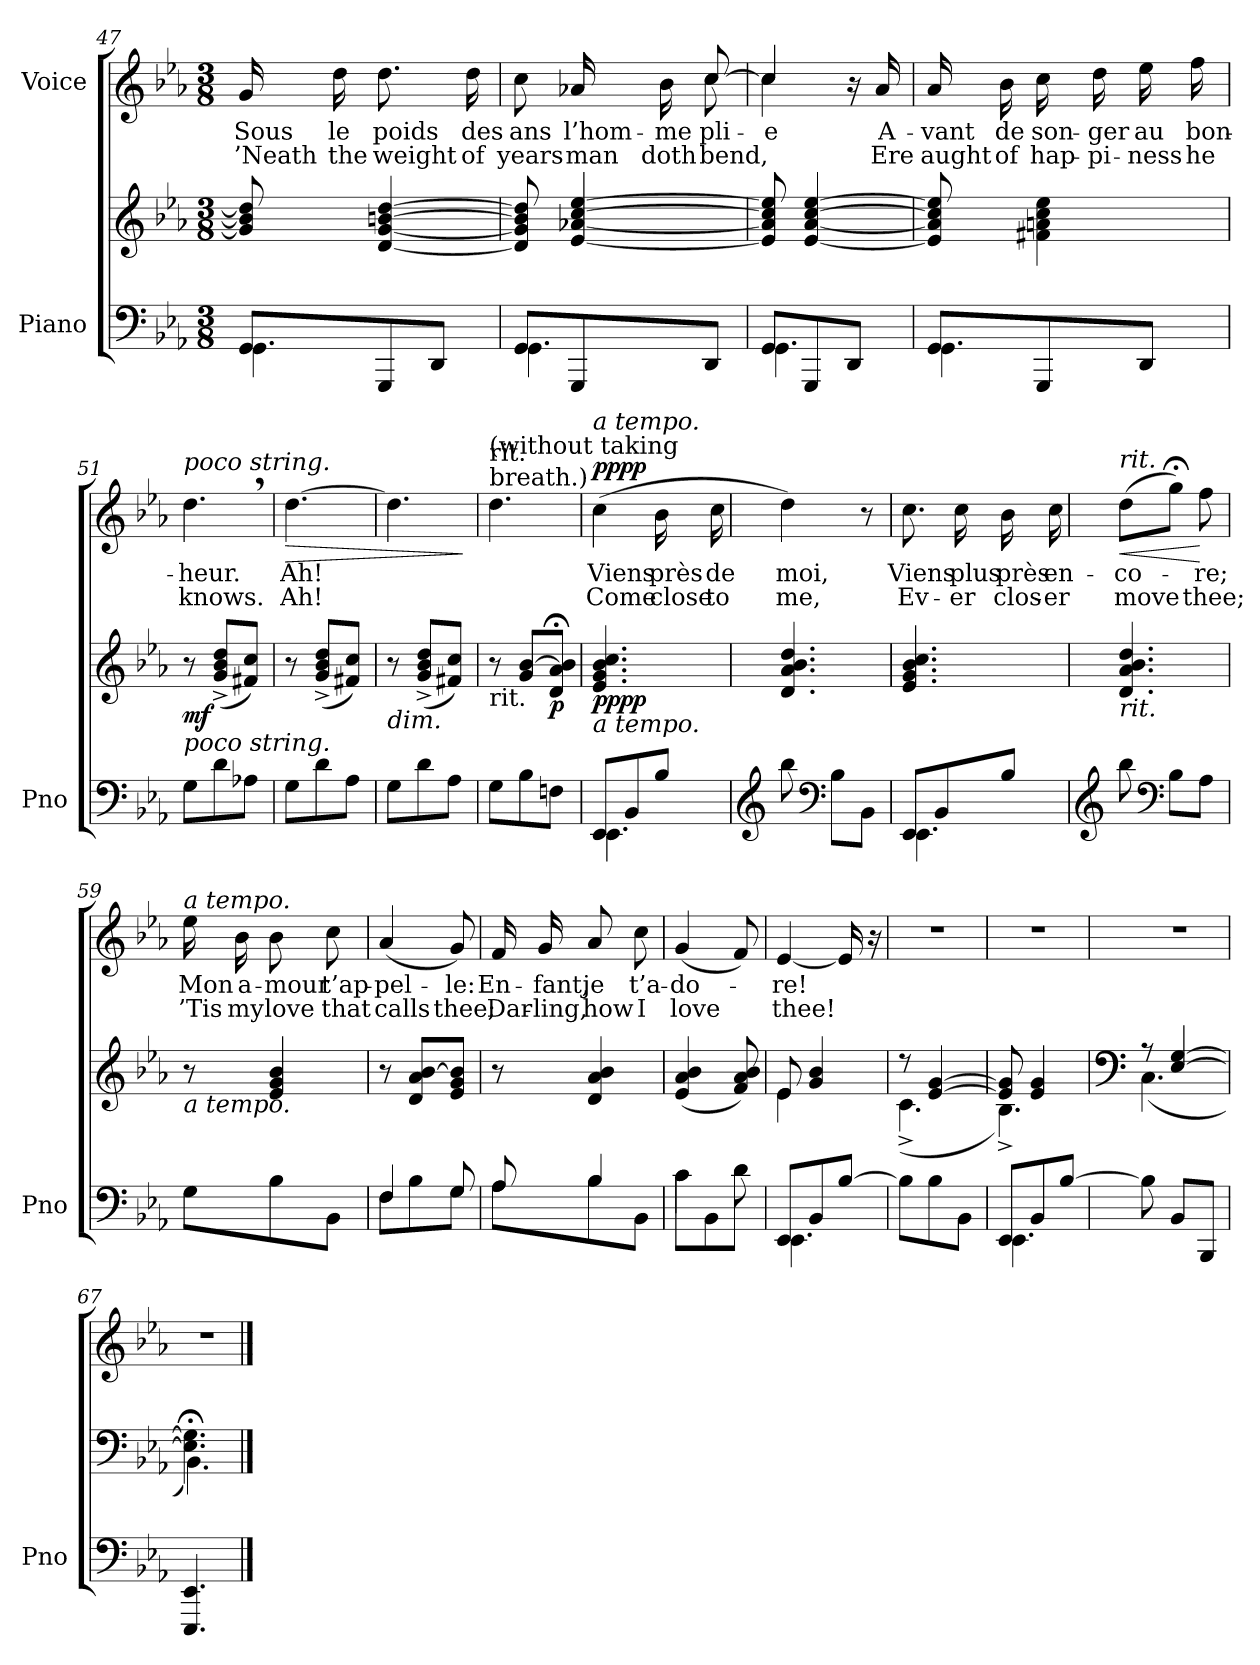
**kern	**kern	**dynam	**kern	**text	**text	**dynam
*part2	*part2	*part2	*part1	*part1	*part1	*part1
*staff3	*staff2	*staff2/3	*staff1	*staff1	*staff1	*staff1
*I"Piano	*	*	*I"Voice	*	*	*
*I'Pno	*	*	*	*	*	*
*clefF4	*clefG2	*	*clefG2	*	*	*
*k[b-e-a-]	*k[b-e-a-]	*	*k[b-e-a-]	*	*	*
*M3/8	*M3/8	*	*M3/8	*	*	*
=47	=47	=47	=47	=47	=47	=47
*^	*	*	*	*	*	*
!LO:N:head=solid	!LO:N:head=solid	!	!	!	!LO:LY:b	!LO:LY:b	!
8GG/L	4.GG\	8g/] 8b/] 8dd/]	.	16g/	Sous	’Neath	.
!	!	!	!	!	!LO:LY:b	!LO:LY:b	!
.	.	.	.	16dd\	le	the	.
!	!	!	!	!	!LO:LY:b	!LO:LY:b	!
8GGG/	.	[4d/ [4g/ [4bn/ [4dd/	.	8.dd\	poids	weight	.
8DD/J	.	.	.	.	.	.	.
!	!	!	!	!	!LO:LY:b	!LO:LY:b	!
.	.	.	.	16dd\	des	of	.
=48	=48	=48	=48	=48	=48	=48	=48
!LO:N:head=solid	!LO:N:head=solid	!	!	!	!LO:LY:b	!LO:LY:b	!
*	*	*	*	*^	*	*	*
8GG/L	4.GG\	8d/] 8g/] 8b/] 8dd/]	.	8cc\	4ryy	ans	years	.
!	!	!	!	!	!	!LO:LY:b	!LO:LY:b	!
8GGG/	.	[4e-/ [4a-X/ [4cc/ [4ee-/	.	16a-X/	.	l’hom-	man	.
!	!	!	!	!	!	!LO:LY:b	!LO:LY:b	!
.	.	.	.	16b-\	.	-me	doth	.
!	!	!	!	!	!	!LO:LY:b	!LO:LY:b	!
8DD/J	.	.	.	[<8cc/	8cc\	pli-	bend,	.
!!LO:LB:g=z	!!
=49	=49	=49	=49	=49	=49	=49	=49	=49
!LO:N:head=solid	!LO:N:head=solid	!	!	!	!	!LO:LY:b	!	!
8GG/L	4.GG\	8e-/] 8a-/] 8cc/] 8ee-/]	.	4cc/]	4cc\	-e	.	.
8GGG/	.	[4e-/ [4a-/ [4cc/ [4ee-/	.	.	.	.	.	.
8DD/J	.	.	.	16r	8ryy	.	.	.
!	!	!	!	!	!	!LO:LY:b	!LO:LY:b	!
.	.	.	.	16a-/	.	A-	Ere	.
*	*	*	*	*v	*v	*	*	*
=50	=50	=50	=50	=50	=50	=50	=50
!LO:N:head=solid	!LO:N:head=solid	!	!	!	!LO:LY:b	!LO:LY:b	!
8GG/L	4.GG\	8e-/] 8a-/] 8cc/] 8ee-/]	.	16a-/	-vant	aught	.
!	!	!	!	!	!LO:LY:b	!LO:LY:b	!
.	.	.	.	16b-\	de	of	.
!	!	!	!	!	!LO:LY:b	!LO:LY:b	!
8GGG/	.	4f#X\ 4an\ 4cc\ 4ee-\	.	16cc\	son-	hap-	.
!	!	!	!	!	!LO:LY:b	!LO:LY:b	!
.	.	.	.	16dd\	-ger	-pi-	.
!	!	!	!	!	!LO:LY:b	!LO:LY:b	!
8DD/J	.	.	.	16ee-\	au	-ness	.
!	!	!	!	!	!LO:LY:b	!LO:LY:b	!
.	.	.	.	16ff\	bon-	he	.
*v	*v	*	*	*	*	*	*
=51	=51	=51	=51	=51	=51	=51
!	!	!	!LO:TX:a:i:t=poco string.	!	!	!
!	!LO:TX:b:i:t=poco string.	!	!	!	!	!
!	!	!LO:DY:b	!	!LO:LY:b	!LO:LY:b	!
8G\L	8r	mf	4.dd,\	-heur.	knows.	.
8d\	(8g/^> 8b-/^> 8dd/^>L	.	.	.	.	.
8A-X\J	8f#X/ 8cc/J)	.	.	.	.	.
=52	=52	=52	=52	=52	=52	=52
!	!	!	!	!LO:LY:b	!LO:LY:b	!LO:HP:b
8G\L	8r	.	[4.dd\	Ah!	Ah!	>
8d\	(8g/^> 8b-/^> 8dd/^>L	.	.	.	.	.
8A-\J	8f#X/ 8cc/J)	.	.	.	.	.
=53	=53	=53	=53	=53	=53	=53
!	!LO:TX:b:i:t=dim.	!	!	!	!	!
8G\L	8r	.	4.dd\]	.	.	.
8d\	(8g/^> 8b-/^> 8dd/^>L	.	.	.	.	.
8A-\J	8f#X/ 8cc/J)	.	.	.	.	.
.	.	.	.	.	.	]
=54	=54	=54	=54	=54	=54	=54
!	!	!	!LO:TX:a:t=(without taking	!	!	!
!	!	!	!LO:TX:a:t=breath.)	!	!	!
!	!	!	!LO:TX:a:t=rit.	!	!	!
!	!LO:TX:b:t=rit.	!	!	!	!	!
8G\L	8r	.	4.dd\	.	.	.
8B-\	8g/ [8b-/L	.	.	.	.	.
!	!	!LO:DY:b	!	!	!	!
8Fn\J	8d/;< 8a-/;< 8b-/];<J	p	.	.	.	.
!!LO:LB:g=z
=55	=55	=55	=55	=55	=55	=55
*^	*	*	*	*	*	*
!	!	!	!	!LO:TX:a:i:t=a tempo.	!	!	!
!	!	!LO:TX:b:i:t=a tempo.	!	!	!	!	!
!LO:N:head=solid	!LO:N:head=solid	!	!LO:DY:b	!	!LO:LY:b	!LO:LY:b	!LO:DY:a
8EE-/L	4.EE-\	4.e-/ 4.g/ 4.b-/ 4.cc/	pppp	(4cc\	Viens	Come	pppp
8BB-/	.	.	.	.	.	.	.
!	!	!	!	!	!LO:LY:b	!LO:LY:b	!
8B-/J	.	.	.	16b-\	près	close	.
!	!	!	!	!	!LO:LY:b	!LO:LY:b	!
.	.	.	.	16cc\	de	to	.
*v	*v	*	*	*	*	*	*
=56	=56	=56	=56	=56	=56	=56
*clefG2	*	*	*	*	*	*
!	!	!	!	!LO:LY:b	!LO:LY:b	!
8bb-\	4.d/ 4.a-/ 4.b-/ 4.dd/	.	4dd\)	moi,	me,	.
*clefF4	*	*	*	*	*	*
8B-\L	.	.	.	.	.	.
8BB-\J	.	.	8r	.	.	.
=57	=57	=57	=57	=57	=57	=57
*^	*	*	*	*	*	*
!LO:N:head=solid	!LO:N:head=solid	!	!	!	!LO:LY:b	!LO:LY:b	!
8EE-/L	4.EE-\	4.e-/ 4.g/ 4.b-/ 4.cc/	.	8.cc\	Viens	Ev-	.
8BB-/	.	.	.	.	.	.	.
!	!	!	!	!	!LO:LY:b	!LO:LY:b	!
.	.	.	.	16cc\	plus	-er	.
!	!	!	!	!	!LO:LY:b	!LO:LY:b	!
8B-/J	.	.	.	16b-\	près	clos-	.
!	!	!	!	!	!LO:LY:b	!LO:LY:b	!
.	.	.	.	16cc\	en-	-er	.
*v	*v	*	*	*	*	*	*
=58	=58	=58	=58	=58	=58	=58
*clefG2	*	*	*	*	*	*
!	!	!	!LO:TX:a:i:t=rit.	!	!	!
!	!LO:TX:b:i:t=rit.	!	!	!	!	!
!	!	!	!	!LO:LY:b	!LO:LY:b	!LO:HP:b
8bb-\	4.d/ 4.a-/ 4.b-/ 4.dd/	.	(8dd\L	-co-	move	<
*clefF4	*	*	*	*	*	*
8B-\L	.	.	8gg;<\J)	.	.	.
!	!	!	!	!LO:LY:b	!LO:LY:b	!
8A-\J	.	.	8ff\	-re;	thee;	[
=59	=59	=59	=59	=59	=59	=59
!	!	!	!LO:TX:a:i:t=a tempo.	!	!	!
!	!LO:TX:b:i:t=a tempo.	!	!	!	!	!
!	!	!	!	!LO:LY:b	!LO:LY:b	!
8G\L	8r	.	16ee-\	Mon	’Tis	.
!	!	!	!	!LO:LY:b	!LO:LY:b	!
.	.	.	16b-\	a-	my	.
!	!	!	!	!LO:LY:b	!LO:LY:b	!
8B-\	4e-/ 4g/ 4b-/	.	8b-\	-mour	love	.
!	!	!	!	!LO:LY:b	!LO:LY:b	!
8BB-\J	.	.	8cc\	t’ap-	that	.
!!LO:LB:g=z
=60	=60	=60	=60	=60	=60	=60
*^	*	*	*	*	*	*
!	!	!	!	!	!LO:LY:b	!LO:LY:b	!
4F/	8F\L	8r	.	(4a-/	-pel-	calls	.
.	8B-\	8d/ 8a-/ [8b-/L	.	.	.	.	.
!	!	!	!	!	!LO:LY:b	!LO:LY:b	!
8G/	8G\J	8e-/ 8g/ 8b-/]J	.	8g/)	-le:	thee;	.
=61	=61	=61	=61	=61	=61	=61	=61
!	!	!	!	!	!LO:LY:b	!LO:LY:b	!
8A-/	8A-\L	8r	.	16f/	En-	Dar-	.
!	!	!	!	!	!LO:LY:b	!LO:LY:b	!
.	.	.	.	16g/	-fant,	-ling,	.
!	!	!	!	!	!LO:LY:b	!LO:LY:b	!
4B-/	8B-\	4d/ 4a-/ 4b-/	.	8a-/	je	how	.
!	!	!	!	!	!LO:LY:b	!LO:LY:b	!
.	8BB-\J	.	.	8cc\	t’a-	I	.
=62	=62	=62	=62	=62	=62	=62	=62
!	!	!	!	!	!LO:LY:b	!LO:LY:b	!
4c\	8c\L	(<4e-/ 4a-/ 4b-/	.	(4g/	-do-	love	.
.	8BB-\	.	.	.	.	.	.
8d\	8d\J	8f/ 8a-/ 8b-/)	.	8f/)	.	.	.
=63	=63	=63	=63	=63	=63	=63	=63
!LO:N:head=solid	!LO:N:head=solid	!	!	!	!LO:LY:b	!LO:LY:b	!
*	*	*^	*	*	*	*	*
8EE-/L	4.EE-\	8e-/	4e-\	.	[4e-/	-re!	thee!	.
8BB-/	.	4g/ 4b-/	.	.	.	.	.	.
[8B-/J	.	.	8ryy	.	16e-/]	.	.	.
.	.	.	.	.	16r	.	.	.
*v	*v	*	*	*	*	*	*	*
=64	=64	=64	=64	=64	=64	=64	=64
8B-\L]	8r	(4.c^>\	.	4.r	.	.	.
8B-\	[4e-/ [4g/	.	.	.	.	.	.
8BB-\J	.	.	.	.	.	.	.
=65	=65	=65	=65	=65	=65	=65	=65
*^	*	*	*	*	*	*	*
!LO:N:head=solid	!LO:N:head=solid	!	!	!	!	!	!	!
8EE-/L	4.EE-\	8e-/] 8g/]	4.B-^\)	.	4.r	.	.	.
8BB-/	.	4e-/ 4g/	.	.	.	.	.	.
[8B-/J	.	.	.	.	.	.	.	.
*v	*v	*	*	*	*	*	*	*
=66	=66	=66	=66	=66	=66	=66	=66
*	*clefF4	*	*	*	*	*	*
8B-\]	8r	(4.C\	.	4.r	.	.	.
8BB-/L	[4E-/ [4G/	.	.	.	.	.	.
8BBB-/J	.	.	.	.	.	.	.
=67	=67	=67	=67	=67	=67	=67	=67
4.EEE-/ 4.EE-/	4.E-\];< 4.G\];<	4.BB-\)	.	4.r	.	.	.
*	*v	*v	*	*	*	*	*
==	==	==	==	==	==	==
*-	*-	*-	*-	*-	*-	*-
